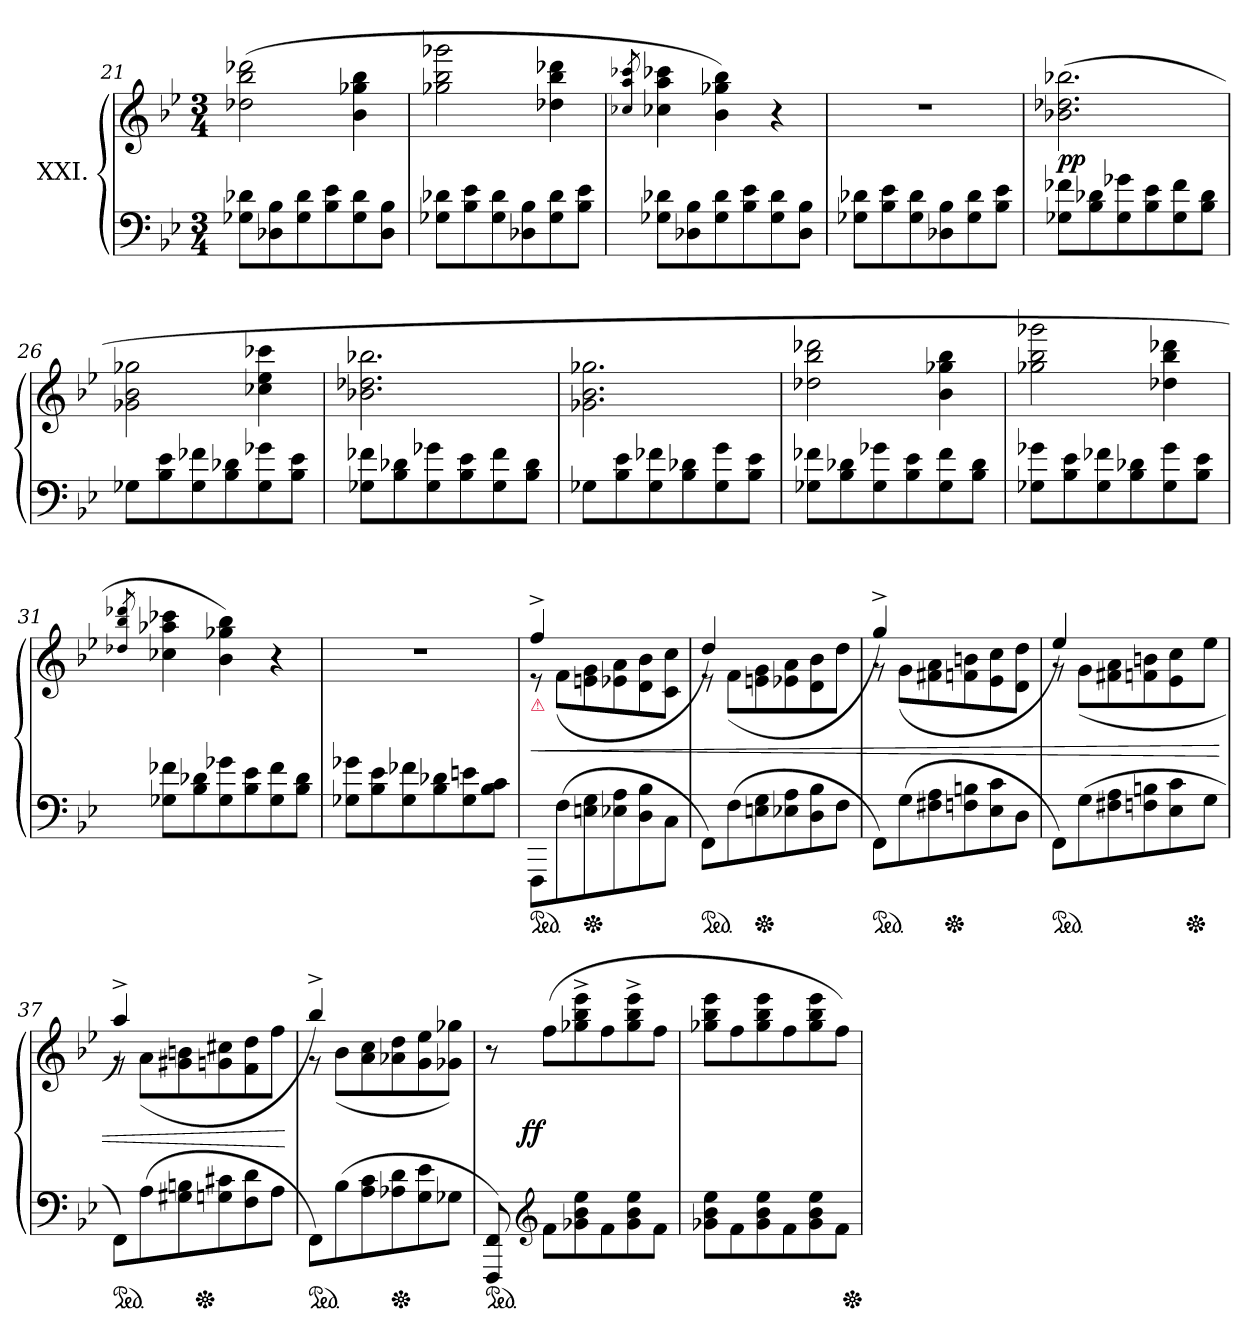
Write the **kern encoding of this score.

**kern	**kern	**dynam
*part1	*part1	*part1
*staff2	*staff1	*staff1/2
*I"XXI.	*	*
*clefF4	*clefG2	*
*k[b-e-]	*k[b-e-]	*
*B-:	*B-:	*
*M3/4	*M3/4	*
=21	=21	=21
8G-X 8d-XL	(>2dd-X 2bb- 2ddd-X	.
8D-X 8B-	.	.
8G- 8d-	.	.
8B- 8e-	.	.
8G- 8d-	4b- 4gg-X 4bb-	.
8D- 8B-J	.	.
=22	=22	=22
8G-X 8d-XL	2gg-X 2bb- 2ggg-X	.
8B- 8e-	.	.
8G- 8d-	.	.
8D-X 8B-	.	.
8G- 8d-	4dd-X 4bb- 4ddd-X	.
8B- 8e-J	.	.
=23	=23	=23
.	8qcc-X/ 8qaa/ 8qccc-X/	.
8G-X 8d-XL	4cc-X 4aa 4ccc-X	.
8D-X 8B-	.	.
8G- 8d-	4b- 4gg-X 4bb-)	.
8B- 8e-	.	.
8G- 8d-	4r	.
8D- 8B-J	.	.
=24	=24	=24
8G-X 8d-XL	2.rdd	.
8B- 8e-	.	.
8G- 8d-	.	.
8D-X 8B-	.	.
8G- 8d-	.	.
8B- 8e-J	.	.
=25	=25	=25
8G-X 8f-XL	(>2.b-X 2.dd-X 2.bb-X	pp
8B- 8d-X	.	.
8G- 8g-X	.	.
8B- 8e-	.	.
8G- 8f-	.	.
8B- 8d-J	.	.
=26	=26	=26
8G-XL	2g-X 2b- 2gg-X	.
8B- 8e-	.	.
8G- 8f-X	.	.
8B- 8d-X	.	.
8G- 8g-X	4cc-X 4ee- 4ccc-X	.
8B- 8e-J	.	.
=27	=27	=27
8G-X 8f-XL	2.b-X 2.dd-X 2.bb-X	.
8B- 8d-X	.	.
8G- 8g-X	.	.
8B- 8e-	.	.
8G- 8f-	.	.
8B- 8d-J	.	.
=28	=28	=28
8G-XL	2.g-X 2.b- 2.gg-X	.
8B- 8e-	.	.
8G- 8f-X	.	.
8B- 8d-X	.	.
8G- 8g	.	.
8B- 8e-J	.	.
=29	=29	=29
8G-X 8f-XL	2dd-X 2bb- 2ddd-X	.
8B- 8d-X	.	.
8G- 8g-X	.	.
8B- 8e-	.	.
8G- 8f-	4b- 4gg-X 4bb-	.
8B- 8d-J	.	.
=30	=30	=30
8G-X 8g-XL	2gg-X 2bb- 2ggg-X	.
8B- 8e-	.	.
8G- 8f-X	.	.
8B- 8d-X	.	.
8G- 8g-	4dd-X 4bb- 4ddd-X	.
8B- 8e-J	.	.
=31	=31	=31
.	8qdd-X/ 8qbb-/ 8qddd-X/	.
8G-X 8f-XL	4cc-X 4aa-X 4ccc-X	.
8B- 8d-X	.	.
8G- 8g-X	4b- 4gg-X 4bb-)	.
8B- 8e-	.	.
8G- 8f-	4r	.
8B- 8d-J	.	.
=32	=32	=32
8G-X 8g-XL	2.rdd	.
8B- 8e-	.	.
8G- 8f-X	.	.
8B- 8d-X	.	.
8G- 8en	.	.
8B- 8cJ	.	.
=33	=33	=33
*	*^	*
!	!LO:TX:b:Bi:color=crimson:t=⚠	!	!
!LO:TX:a:color=crimson:t=⚠	!	!	!
!	!	!	!LO:HP:b
*ped	*	*	*
8FFF/L	4ff^>	8re	<
(>8F\	.	(>8fL	.
*Xped	*	*	*
8En\ 8G\	2ryy	8en 8g	.
8E-X\ 8A\	.	8e-X 8a	.
8D\ 8B-\	.	8d 8b-	.
8C\J	.	8c 8ccJ	.
=34	=34	=34	=34
*ped	*	*	*
8FFL)	4dd)	8re	.
(>8F	.	(>8fL	.
*Xped	*	*	*
8En 8G	2ryy	8en 8g	.
8E-X 8A	.	8e-X 8a	.
8D 8B-	.	8d 8b-	.
8FJ	.	8ddJ	.
=35	=35	=35	=35
*ped	*	*	*
*	*	*^	*
8FFL)	4gg^>)	8rg	4ryy	.
(>8G	.	(>8gL	.	.
8F#X 8A	2ryy	8f#X 8a	16ryy	.
*Xped	*	*	*	*
.	.	.	4..ryy	.
8Fn 8Bn	.	8fn 8bn	.	.
8E- 8c	.	8e- 8cc	.	.
8DJ	.	8d 8ddJ	.	.
=36	=36	=36	=36	=36
*ped	*	*	*	*
8FFL)	4ee-)	8rg	2ryy	.
(>8G	.	(>8gL	.	.
8F#X 8A	2ryy	8f#X 8a	.	.
8Fn 8Bn	.	8fn 8bn	.	.
8E- 8c	.	8e- 8cc	16ryy	.
*Xped	*	*	*	*
.	.	.	8.ryy	.
8GJ	.	8ee-J	.	.
=37	=37	=37	=37	=37
*ped	*	*	*	*
8FFL)	4aa^>)	8rg	4ryy	.
(>8A	.	(>8aL	.	.
8G#X 8Bn	2ryy	8g#X 8bn	16ryy	.
*Xped	*	*	*	*
.	.	.	4..ryy	.
8Gn 8c#X	.	8gn 8cc#X	.	.
8F 8d	.	8f 8dd	.	.
8AJ	.	8ffJ	.	.
.	.	.	.	[
*	*	*v	*v	*
=38	=38	=38	=38
*ped	*	*	*
8FFL)	4bb-^>)	8rg	.
(>8B-	.	(>8b-L	.
8A 8c	2ryy	8a 8cc	.
*Xped	*	*	*
8A-X 8d	.	8a-X 8dd	.
8G 8e-	.	8g 8ee-	.
8G-XJ	.	8g-X 8gg-XJ)	.
*	*v	*v	*
=39	=39	=39
*ped	*	*
8FFF 8FF)	8r	.
*clefG2	*	*
!	!	!LO:DY:rj
8f\L	(>8ffL	ff
8g-X 8b- 8ee-	8gg-X^< 8bb-^< 8eee-^<	.
8f	8ff	.
8g- 8b- 8ee-	8gg-^< 8bb-^< 8eee-^<	.
8fJ	8ffJ	.
=40	=40	=40
8g-X\ 8b-\ 8ee-\L	8gg-X 8bb- 8eee-L	.
8f	8ff	.
8g- 8b- 8ee-	8gg- 8bb- 8eee-	.
8f	8ff	.
8g- 8b- 8ee-	8gg- 8bb- 8eee-	.
8fJ	8ffJ)	.
*Xped	*	*
=	=	=
*-	*-	*-
